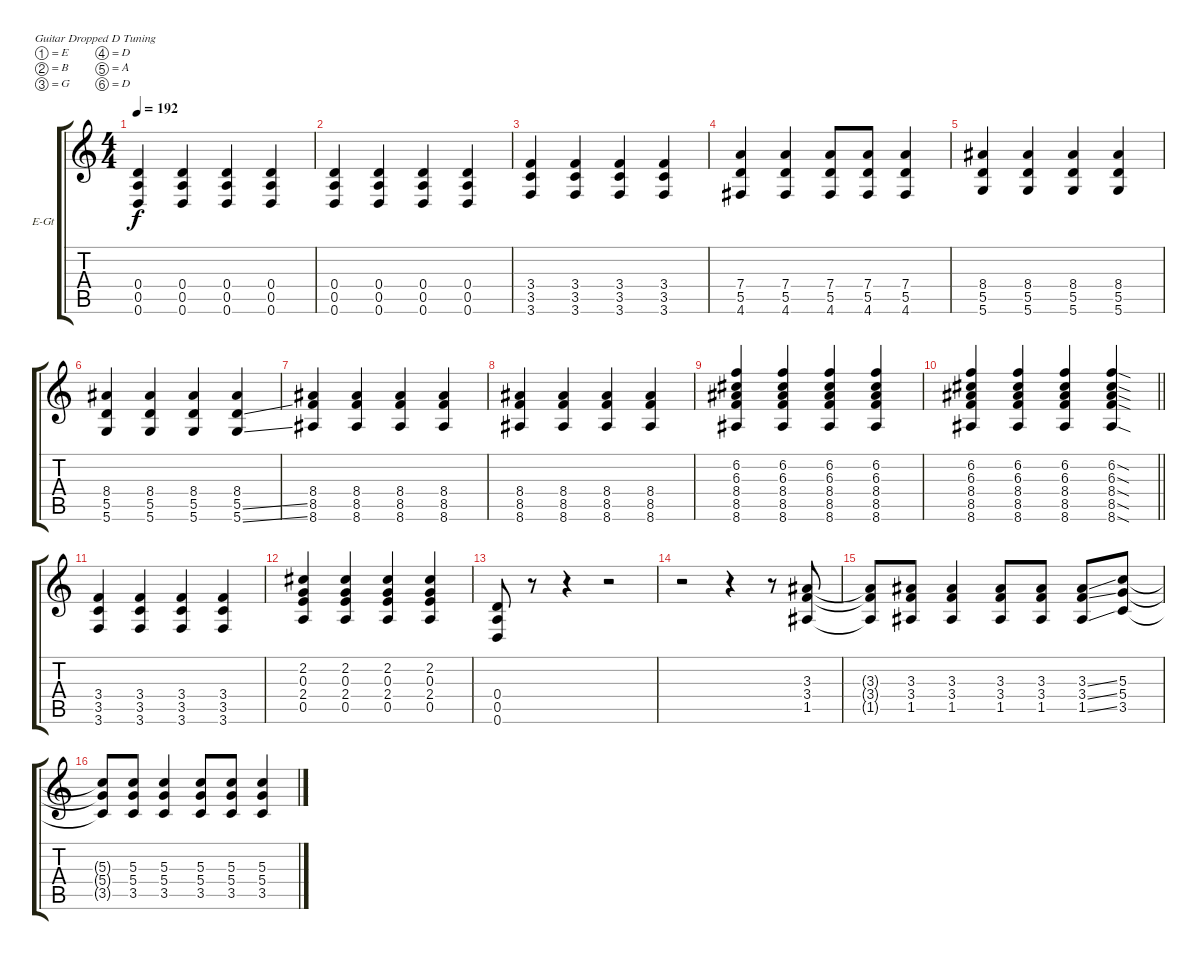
\defaultSystemsLayout 4
\bracketExtendMode groupsimilarinstruments
\firstSystemTrackNameOrientation horizontal
\otherSystemsTrackNameOrientation horizontal
\track ("Electric Guitar" "E-Gt") {instrument distortionguitar}
\staff {score tabs}
\tuning (E4 B3 G3 D3 A2 D2)
\ts (4 4)
\tempo 192
\clef g2
\ks c
(0.5 0.6 0.4).4{dy f} (0.5 0.6 0.4).4 (0.5 0.6 0.4).4 (0.5 0.6 0.4).4 |
(0.5 0.6 0.4).4 (0.5 0.6 0.4).4 (0.5 0.6 0.4).4 (0.5 0.6 0.4).4 |
(3.5 3.4 3.6).4 (3.5 3.4 3.6).4 (3.5 3.4 3.6).4 (3.5 3.4 3.6).4 |
(4.6 5.5 7.4).4 (4.6 5.5 7.4).4 (4.6 5.5 7.4).8 (4.6 5.5 7.4).8 (7.4 5.5 4.6).4 |
(8.4 5.5 5.6).4 (8.4 5.5 5.6).4 (8.4 5.5 5.6).4 (8.4 5.5 5.6).4 |
(5.5 5.6 8.4).4 (5.5 5.6 8.4).4 (5.5 5.6 8.4).4 (5.5{ss} 5.6{ss} 8.4).4 |
(8.6 8.5 8.4).4 (8.4 8.6 8.5).4 (8.4 8.6 8.5).4 (8.4 8.6 8.5).4 |
(8.5 8.6 8.4).4 (8.5 8.6 8.4).4 (8.5 8.6 8.4).4 (8.5 8.6 8.4).4 |
(8.6 8.5 8.4 6.3 6.2).4 (8.6 8.5 8.4 6.3 6.2).4 (8.6 8.5 8.4 6.3 6.2).4 (8.6 8.5 8.4 6.3 6.2).4 |
\barLineRight lightlight
(8.6 8.5 8.4 6.3 6.2).4 (8.6 8.5 8.4 6.3 6.2).4 (8.6 8.5 8.4 6.3 6.2).4 (8.6{sod} 8.5{sod} 8.4{sod} 6.3{sod} 6.2{sod}).4 |
(3.6 3.5 3.4).4 (3.6 3.5 3.4).4 (3.6 3.5 3.4).4 (3.6 3.5 3.4).4 |
(0.5 2.4 0.3 2.2).4 (0.5 2.4 0.3 2.2).4 (0.5 2.4 0.3 2.2).4 (0.5 2.4 0.3 2.2).4 |
(0.6 0.5 0.4).8 r.8 r.4 r.2 |
r.2 r.4 r.8 (1.5 3.4 3.3).8 |
(1.5{t} 3.4{t} 3.3{t}).8 (3.4 3.3 1.5).8 (1.5 3.4 3.3).4 (3.3 3.4 1.5).8 (3.3 3.4 1.5).8 (1.5{ss} 3.4{ss} 3.3{ss}).8 (3.5 5.4 5.3).8 |
(3.5{t} 5.4{t} 5.3{t}).8 (5.3 5.4 3.5).8 (5.3 5.4 3.5).4 (3.5 5.4 5.3).8 (5.3 5.4 3.5).8 (3.5 5.4 5.3).4
